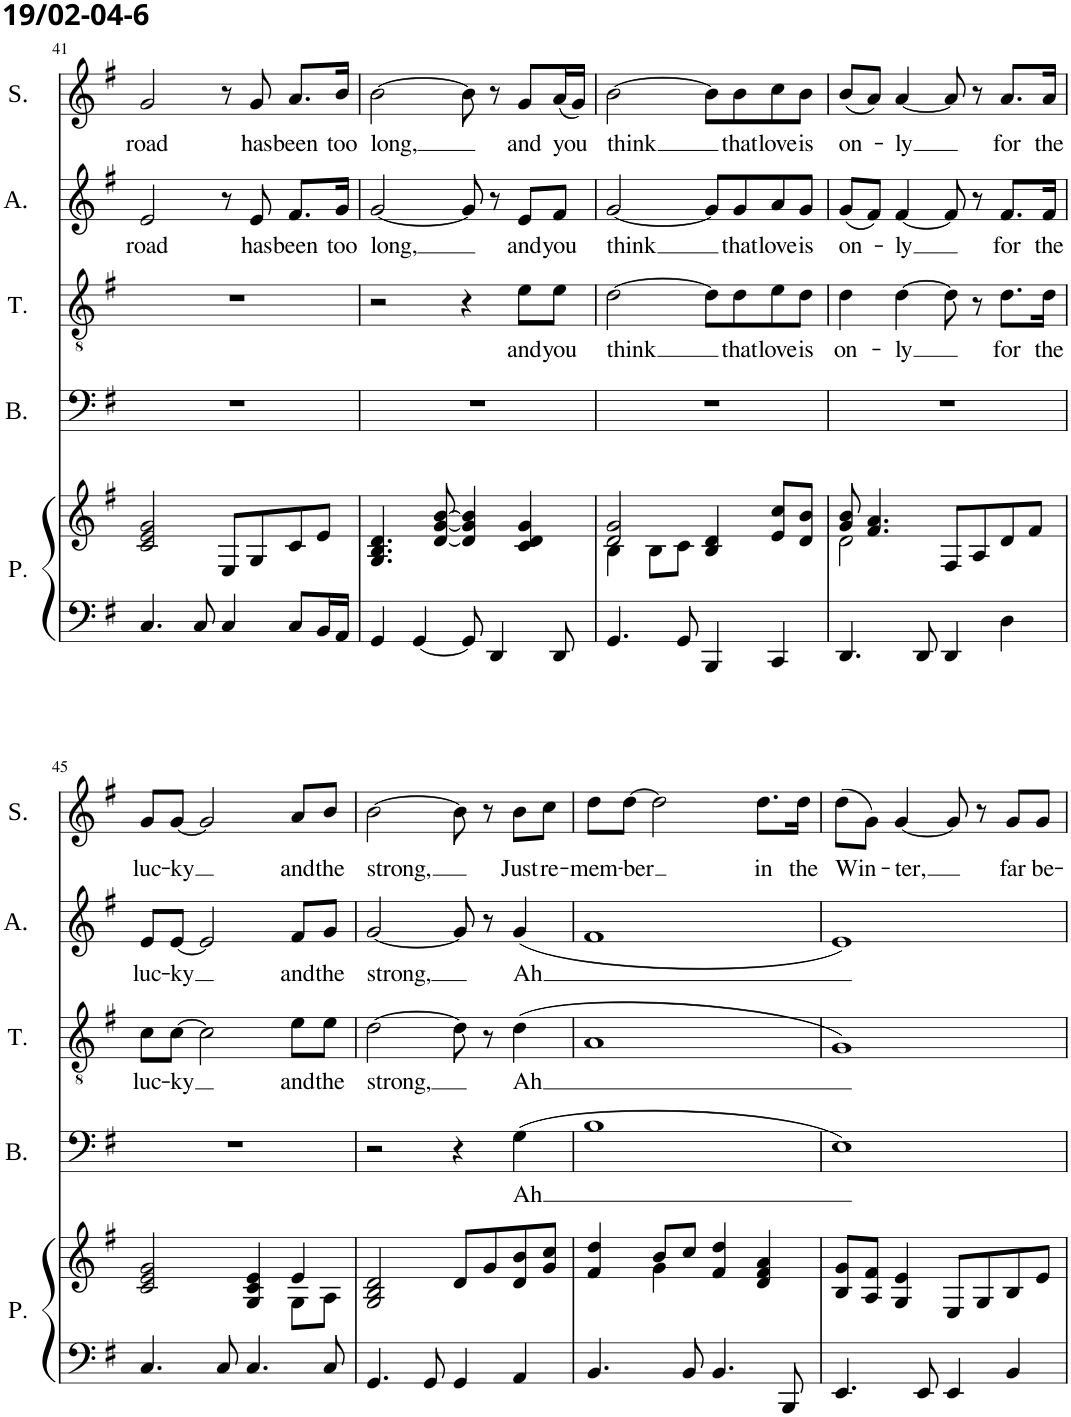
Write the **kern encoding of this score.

**kern	**kern	**kern	**text	**kern	**text	**kern	**text	**kern	**text
*part5	*part5	*part4	*part4	*part3	*part3	*part2	*part2	*part1	*part1
*staff6	*staff5	*staff4	*staff4	*staff3	*staff3	*staff2	*staff2	*staff1	*staff1
*I"Piano	*	*I"Bass	*	*I"Tenor	*	*I"Alto	*	*I"Soprano	*
*I'P.	*	*I'B.	*	*I'T.	*	*I'A.	*	*I'S.	*
!!LO:PB:g=z
*clefF4	*clefG2	*clefF4	*	*clefGv2	*	*clefG2	*	*clefG2	*
*k[f#]	*k[f#]	*k[f#]	*	*k[f#]	*	*k[f#]	*	*k[f#]	*
*M4/4	*M4/4	*M4/4	*	*M4/4	*	*M4/4	*	*M4/4	*
=41	=41	=41	=41	=41	=41	=41	=41	=41	=41
!	!	!	!	!	!	!	!LO:LY:b	!	!LO:LY:b
4.C/	2c/ 2e/ 2g/	1r	.	1r	.	2e/	road	2g/	road
8C/	.	.	.	.	.	.	.	.	.
4C/	8E/L	.	.	.	.	8r	.	8r	.
!	!	!	!	!	!	!	!LO:LY:b	!	!LO:LY:b
.	8G/	.	.	.	.	8e/	has	8g/	has
!	!	!	!	!	!	!	!LO:LY:b	!	!LO:LY:b
8C/L	8c/	.	.	.	.	8.f#/L	been	8.a/L	been
16BB/L	8e/J	.	.	.	.	.	.	.	.
!	!	!	!	!	!	!	!LO:LY:b	!	!LO:LY:b
16AA/JJ	.	.	.	.	.	16g/Jk	too	16b/Jk	too
=42	=42	=42	=42	=42	=42	=42	=42	=42	=42
!	!	!	!	!	!	!	!LO:LY:b	!	!LO:LY:b
4GG/	4.G/ 4.B/ 4.d/	1r	.	2r	.	[2g/	long,	[2b\	long,
[4GG/	.	.	.	.	.	.	.	.	.
.	[8d/ [8g/ [8b/	.	.	.	.	.	.	.	.
8GG/]	4d/] 4g/] 4b/]	.	.	4r	.	8g/]	.	8b\]	.
4DD/	.	.	.	.	.	8r	.	8r	.
!	!	!	!	!	!LO:LY:b	!	!LO:LY:b	!	!LO:LY:b
.	4c/ 4d/ 4g/	.	.	8e\L	and	8e/L	and	8g/L	and
!	!	!	!	!	!LO:LY:b	!	!LO:LY:b	!	!LO:LY:b
8DD/	.	.	.	8e\J	you	8f#/J	you	(16a/L	you
.	.	.	.	.	.	.	.	16g/JJ)	.
=43	=43	=43	=43	=43	=43	=43	=43	=43	=43
*	*^	*	*	*	*	*	*	*	*
!	!	!	!	!	!	!LO:LY:b	!	!LO:LY:b	!	!LO:LY:b
4.GG/	2d/ 2g/	4B\	1r	.	[2d\	think	[2g/	think	[2b\	think
.	.	8B\L	.	.	.	.	.	.	.	.
8GG/	.	8c\J	.	.	.	.	.	.	.	.
4BBB/	4B/ 4d/	2ryy	.	.	8d\L]	.	8g/L]	.	8b\L]	.
!	!	!	!	!	!	!LO:LY:b	!	!LO:LY:b	!	!LO:LY:b
.	.	.	.	.	8d\	that	8g/	that	8b\	that
!	!	!	!	!	!	!LO:LY:b	!	!LO:LY:b	!	!LO:LY:b
4CC/	8e/ 8cc/L	.	.	.	8e\	love	8a/	love	8cc\	love
!	!	!	!	!	!	!LO:LY:b	!	!LO:LY:b	!	!LO:LY:b
.	8d/ 8b/J	.	.	.	8d\J	is	8g/J	is	8b\J	is
=44	=44	=44	=44	=44	=44	=44	=44	=44	=44	=44
!	!	!	!	!	!	!LO:LY:b	!	!LO:LY:b	!	!LO:LY:b
4.DD/	8g/ 8b/	2d\	1r	.	4d\	on-	(8g/L	on-	(8b/L	on-
.	4.f#/ 4.a/	.	.	.	.	.	8f#/J)	.	8a/J)	.
!	!	!	!	!	!	!LO:LY:b	!	!LO:LY:b	!	!LO:LY:b
.	.	.	.	.	[4d\	-ly	[4f#/	-ly	[4a/	-ly
8DD/	.	.	.	.	.	.	.	.	.	.
4DD/	8F#/L	2ryy	.	.	8d\]	.	8f#/]	.	8a/]	.
.	8A/	.	.	.	8r	.	8r	.	8r	.
!	!	!	!	!	!	!LO:LY:b	!	!LO:LY:b	!	!LO:LY:b
4D\	8d/	.	.	.	8.d\L	for	8.f#/L	for	8.a/L	for
.	8f#/J	.	.	.	.	.	.	.	.	.
!	!	!	!	!	!	!LO:LY:b	!	!LO:LY:b	!	!LO:LY:b
.	.	.	.	.	16d\Jk	the	16f#/Jk	the	16a/Jk	the
!!LO:LB:g=z
=45	=45	=45	=45	=45	=45	=45	=45	=45	=45	=45
!	!	!	!	!	!	!LO:LY:b	!	!LO:LY:b	!	!LO:LY:b
4.C/	2c/ 2e/ 2g/	2.ryy	1r	.	8c\L	luc-	8e/L	luc-	8g/L	luc-
!	!	!	!	!	!	!LO:LY:b	!	!LO:LY:b	!	!LO:LY:b
.	.	.	.	.	[8c\J	-ky	[8e/J	-ky	[8g/J	-ky
.	.	.	.	.	2c\]	.	2e/]	.	2g/]	.
8C/	.	.	.	.	.	.	.	.	.	.
4.C/	4G/ 4c/ 4e/	.	.	.	.	.	.	.	.	.
!	!	!	!	!	!	!LO:LY:b	!	!LO:LY:b	!	!LO:LY:b
.	4e/	8G\L	.	.	8e\L	and	8f#/L	and	8a/L	and
!	!	!	!	!	!	!LO:LY:b	!	!LO:LY:b	!	!LO:LY:b
8C/	.	8A\J	.	.	8e\J	the	8g/J	the	8b/J	the
=46	=46	=46	=46	=46	=46	=46	=46	=46	=46	=46
!	!	!	!	!	!	!LO:LY:b	!	!LO:LY:b	!	!LO:LY:b
*	*v	*v	*	*	*	*	*	*	*	*
4.GG/	2G/ 2B/ 2d/	2r	.	[2d\	strong,	[2g/	strong,	[2b\	strong,
8GG/	.	.	.	.	.	.	.	.	.
4GG/	8d/L	4r	.	8d\]	.	8g/]	.	8b\]	.
.	8g/	.	.	8r	.	8r	.	8r	.
!	!	!	!LO:LY:b	!	!LO:LY:b	!	!LO:LY:b	!	!LO:LY:b
4AA/	8d/ 8b/	(4G\	Ah	(4d\	Ah	(4g/	Ah	8b\L	Just
!	!	!	!	!	!	!	!	!	!LO:LY:b
.	8g/ 8cc/J	.	.	.	.	.	.	8cc\J	re-
=47	=47	=47	=47	=47	=47	=47	=47	=47	=47
*	*^	*	*	*	*	*	*	*	*
!	!	!	!	!	!	!	!	!	!	!LO:LY:b
4.BB/	4f#/ 4dd/	4ryy	1B	.	1A	.	1f#	.	8dd\L	-mem-
!	!	!	!	!	!	!	!	!	!	!LO:LY:b
.	.	.	.	.	.	.	.	.	[8dd\J	-ber
.	8b/L	4g\	.	.	.	.	.	.	2dd\]	.
8BB/	8cc/J	.	.	.	.	.	.	.	.	.
4.BB/	4f#/ 4dd/	2ryy	.	.	.	.	.	.	.	.
!	!	!	!	!	!	!	!	!	!	!LO:LY:b
.	4d/ 4f#/ 4a/	.	.	.	.	.	.	.	8.dd\L	in
8BBB/	.	.	.	.	.	.	.	.	.	.
!	!	!	!	!	!	!	!	!	!	!LO:LY:b
.	.	.	.	.	.	.	.	.	16dd\Jk	the
*	*v	*v	*	*	*	*	*	*	*	*
=48	=48	=48	=48	=48	=48	=48	=48	=48	=48
!	!	!	!	!	!	!	!	!	!LO:LY:b
4.EE/	8B/ 8g/L	1E)	.	1G)	.	1e)	.	(8dd\L	Win-
.	8A/ 8f#/J	.	.	.	.	.	.	8g\J)	.
!	!	!	!	!	!	!	!	!	!LO:LY:b
.	4G/ 4e/	.	.	.	.	.	.	[4g/	-ter,
8EE/	.	.	.	.	.	.	.	.	.
4EE/	8E/L	.	.	.	.	.	.	8g/]	.
.	8G/	.	.	.	.	.	.	8r	.
!	!	!	!	!	!	!	!	!	!LO:LY:b
4BB/	8B/	.	.	.	.	.	.	8g/L	far
!	!	!	!	!	!	!	!	!	!LO:LY:b
.	8e/J	.	.	.	.	.	.	8g/J	be-
=	=	=	=	=	=	=	=	=	=
*-	*-	*-	*-	*-	*-	*-	*-	*-	*-
